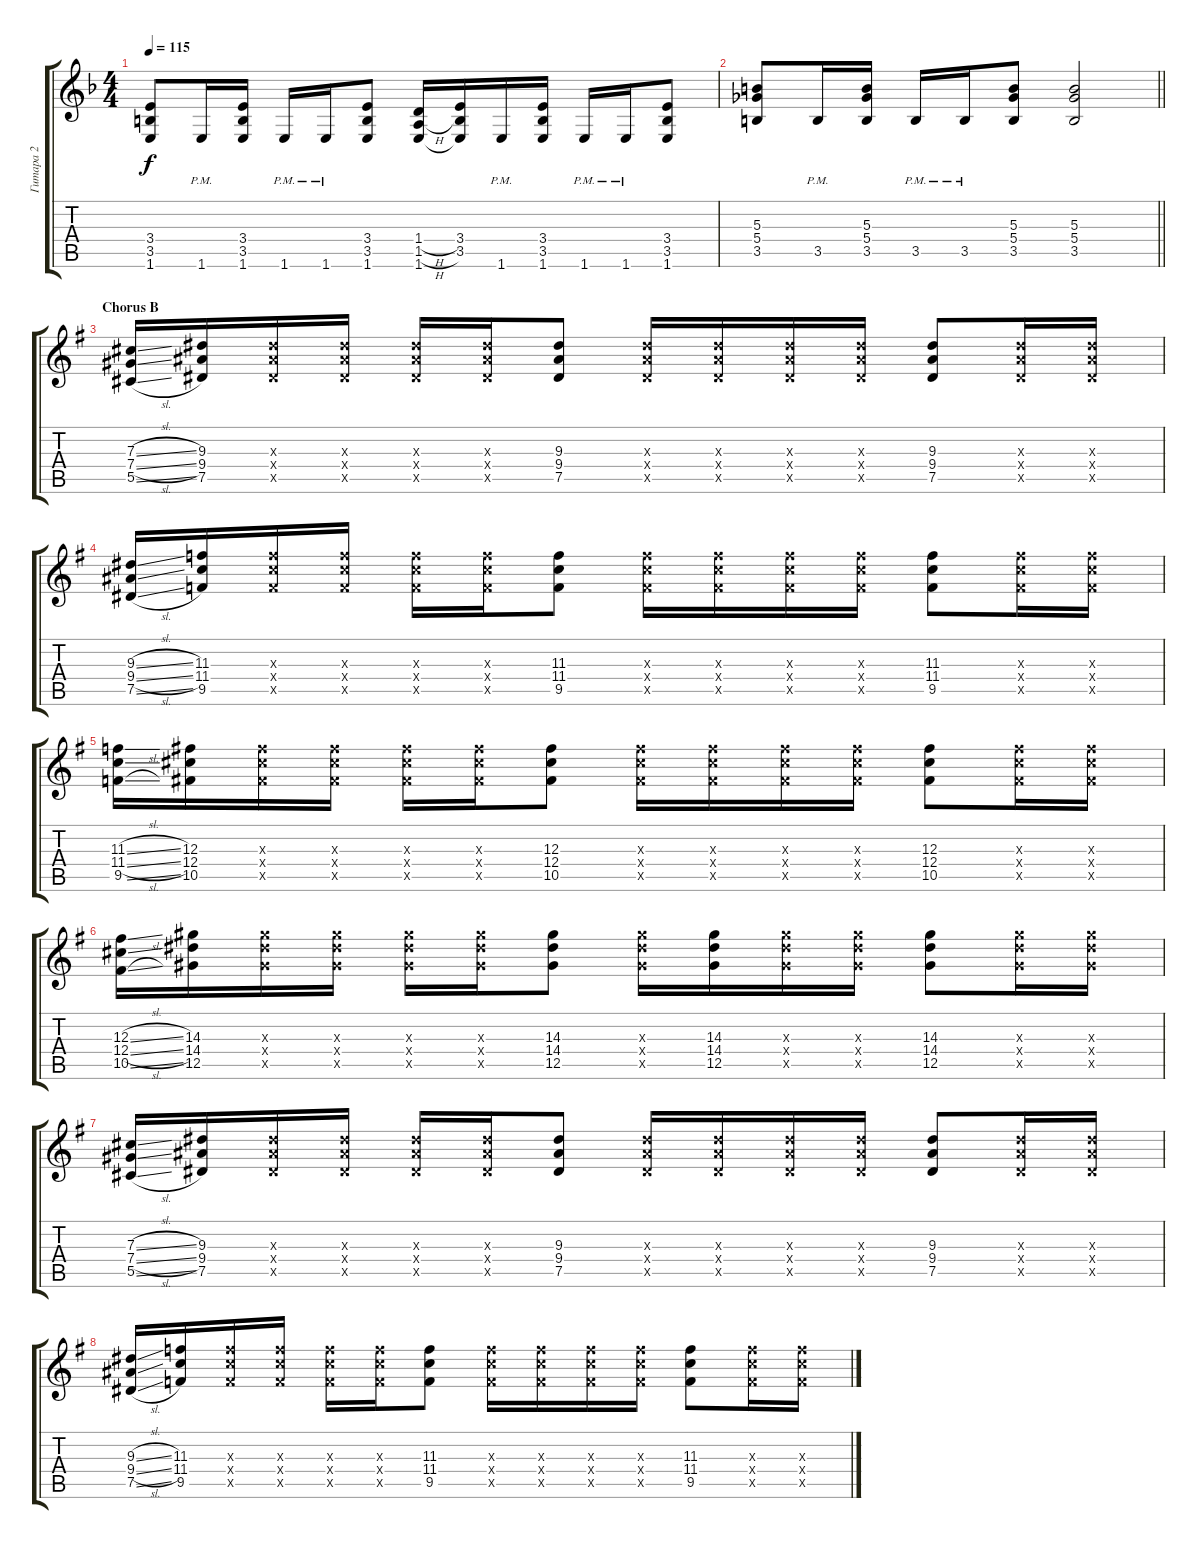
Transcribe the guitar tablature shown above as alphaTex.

\track ("Гитара 2" "Гитара 2") {instrument distortionguitar}
\staff {score tabs}
\tuning (Eb4 Bb3 Gb3 Db3 Ab2 Eb2) {hide}
\ts (4 4)
\tempo 115
\clef g2
\ks dminor
(3.4 3.5 1.6).8{dy f} 1.6{pm}.16 (3.4 3.5 1.6).16 1.6{pm}.16 1.6{pm}.16 (3.4 3.5 1.6).8 (1.4{h} 1.5{h} 1.6).16 (3.4 3.5 1.6{t}).16 1.6{pm}.16 (3.4 3.5 1.6).16 1.6{pm}.16 1.6{pm}.16 (3.4 3.5 1.6).8 |
\barLineRight lightlight
(5.3 5.4 3.5).8 3.5{pm}.16 (5.3 5.4 3.5).16 3.5{pm}.16 3.5{pm}.16 (5.3 5.4 3.5).8 (5.3 5.4 3.5).2 |
\section ("" "Chorus B")
\ks eminor
(7.3{sl} 7.4{sl} 5.5{sl}).16 (9.3 9.4 7.5).16 (9.3{x} 9.4{x} 7.5{x}).16 (9.3{x} 9.4{x} 7.5{x}).16 (9.3{x} 9.4{x} 7.5{x}).16 (9.3{x} 9.4{x} 7.5{x}).16 (9.3 9.4 7.5).8 (9.3{x} 9.4{x} 7.5{x}).16 (9.3{x} 9.4{x} 7.5{x}).16 (9.3{x} 9.4{x} 7.5{x}).16 (9.3{x} 9.4{x} 7.5{x}).16 (9.3 9.4 7.5).8 (9.3{x} 9.4{x} 7.5{x}).16 (9.3{x} 9.4{x} 7.5{x}).16 |
(9.3{sl} 9.4{sl} 7.5{sl}).16 (11.3 11.4 9.5).16 (11.3{x} 11.4{x} 9.5{x}).16 (11.3{x} 11.4{x} 9.5{x}).16 (11.3{x} 11.4{x} 9.5{x}).16 (11.3{x} 11.4{x} 9.5{x}).16 (11.3 11.4 9.5).8 (11.3{x} 11.4{x} 9.5{x}).16 (11.3{x} 11.4{x} 9.5{x}).16 (11.3{x} 11.4{x} 9.5{x}).16 (11.3{x} 11.4{x} 9.5{x}).16 (11.3 11.4 9.5).8 (11.3{x} 11.4{x} 9.5{x}).16 (11.3{x} 11.4{x} 9.5{x}).16 |
(11.3{sl} 11.4{sl} 9.5{sl}).16 (12.3 12.4 10.5).16 (12.3{x} 12.4{x} 10.5{x}).16 (12.3{x} 12.4{x} 10.5{x}).16 (12.3{x} 12.4{x} 10.5{x}).16 (12.3{x} 12.4{x} 10.5{x}).16 (12.3 12.4 10.5).8 (12.3{x} 12.4{x} 10.5{x}).16 (12.3{x} 12.4{x} 10.5{x}).16 (12.3{x} 12.4{x} 10.5{x}).16 (12.3{x} 12.4{x} 10.5{x}).16 (12.3 12.4 10.5).8 (12.3{x} 12.4{x} 10.5{x}).16 (12.3{x} 12.4{x} 10.5{x}).16 |
(12.3{sl} 12.4{sl} 10.5{sl}).16 (14.3 14.4 12.5).16 (14.3{x} 14.4{x} 12.5{x}).16 (14.3{x} 14.4{x} 12.5{x}).16 (14.3{x} 14.4{x} 12.5{x}).16 (14.3{x} 14.4{x} 12.5{x}).16 (14.3 14.4 12.5).8 (14.3{x} 14.4{x} 12.5{x}).16 (14.3 14.4 12.5).16 (14.3{x} 14.4{x} 12.5{x}).16 (14.3{x} 14.4{x} 12.5{x}).16 (14.3 14.4 12.5).8 (14.3{x} 14.4{x} 12.5{x}).16 (14.3{x} 14.4{x} 12.5{x}).16 |
(7.3{sl} 7.4{sl} 5.5{sl}).16 (9.3 9.4 7.5).16 (9.3{x} 9.4{x} 7.5{x}).16 (9.3{x} 9.4{x} 7.5{x}).16 (9.3{x} 9.4{x} 7.5{x}).16 (9.3{x} 9.4{x} 7.5{x}).16 (9.3 9.4 7.5).8 (9.3{x} 9.4{x} 7.5{x}).16 (9.3{x} 9.4{x} 7.5{x}).16 (9.3{x} 9.4{x} 7.5{x}).16 (9.3{x} 9.4{x} 7.5{x}).16 (9.3 9.4 7.5).8 (9.3{x} 9.4{x} 7.5{x}).16 (9.3{x} 9.4{x} 7.5{x}).16 |
(9.3{sl} 9.4{sl} 7.5{sl}).16 (11.3 11.4 9.5).16 (11.3{x} 11.4{x} 9.5{x}).16 (11.3{x} 11.4{x} 9.5{x}).16 (11.3{x} 11.4{x} 9.5{x}).16 (11.3{x} 11.4{x} 9.5{x}).16 (11.3 11.4 9.5).8 (11.3{x} 11.4{x} 9.5{x}).16 (11.3{x} 11.4{x} 9.5{x}).16 (11.3{x} 11.4{x} 9.5{x}).16 (11.3{x} 11.4{x} 9.5{x}).16 (11.3 11.4 9.5).8 (11.3{x} 11.4{x} 9.5{x}).16 (11.3{x} 11.4{x} 9.5{x}).16
